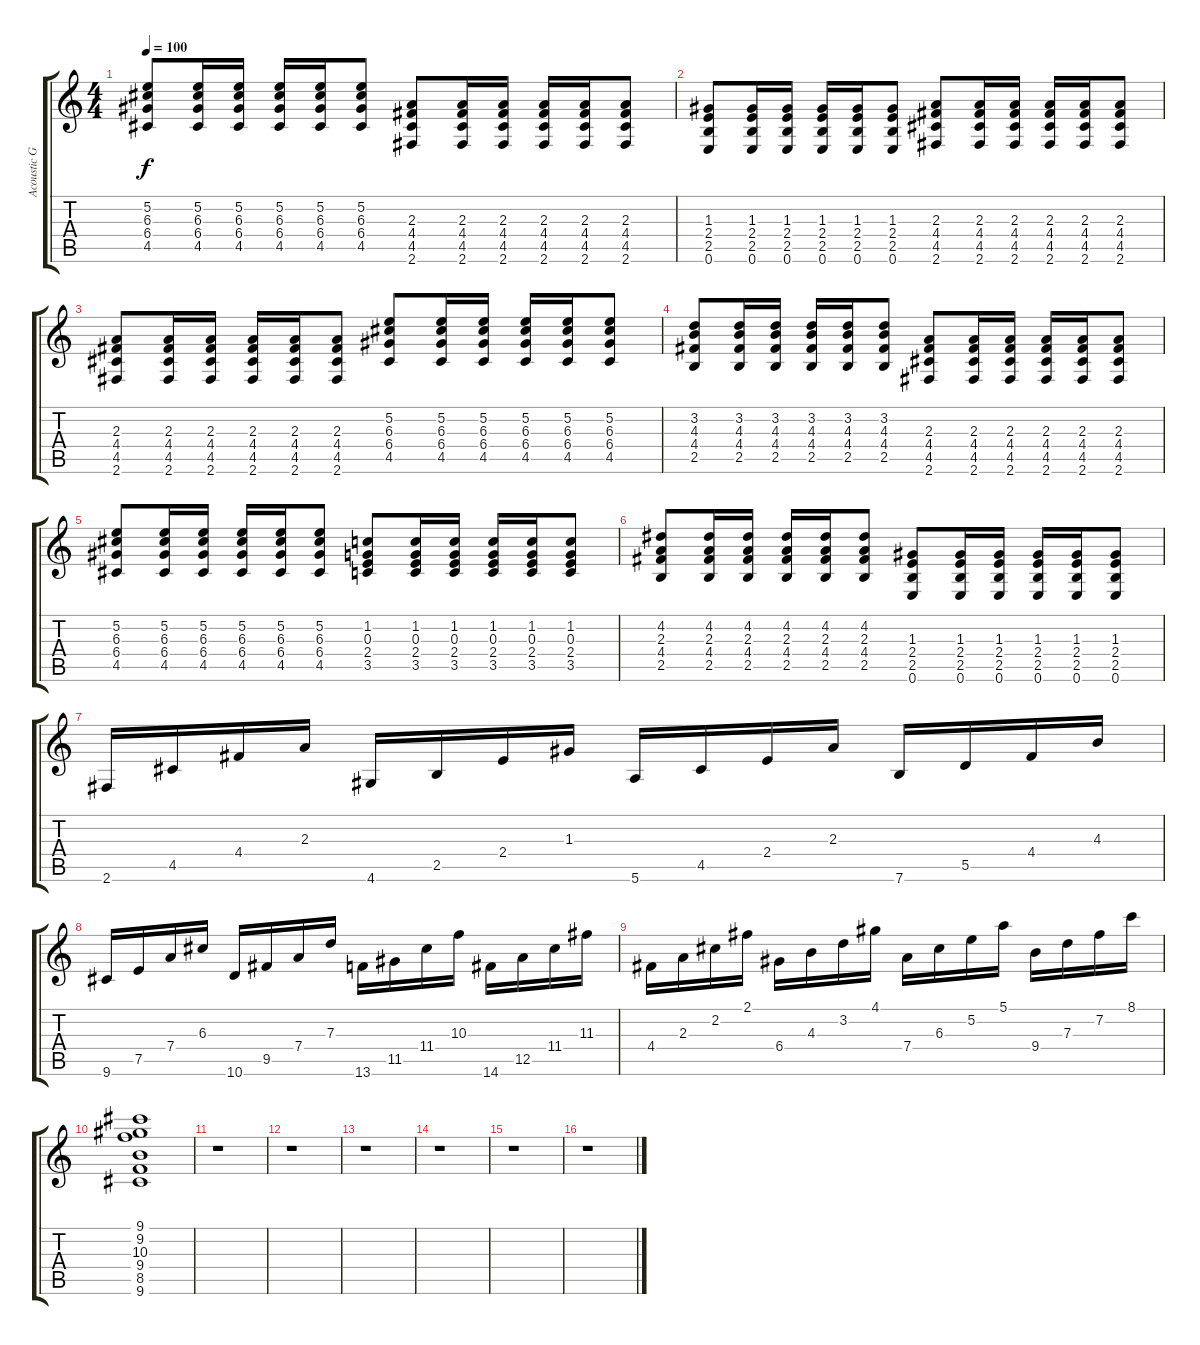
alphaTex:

\track ("Acoustic Guitar" "Acoustic G") {instrument acousticguitarsteel}
\staff {score tabs}
\tuning (E4 B3 G3 D3 A2 E2) {hide}
\ts (4 4)
\tempo 100
\clef g2
\ks c
(5.2 6.3 6.4 4.5).8{dy f} (5.2 6.3 6.4 4.5).16 (5.2 6.3 6.4 4.5).16 (5.2 6.3 6.4 4.5).16 (5.2 6.3 6.4 4.5).16 (5.2 6.3 6.4 4.5).8 (2.3 4.4 4.5 2.6).8 (2.3 4.4 4.5 2.6).16 (2.3 4.4 4.5 2.6).16 (2.3 4.4 4.5 2.6).16 (2.3 4.4 4.5 2.6).16 (2.3 4.4 4.5 2.6).8 |
(1.3 2.4 2.5 0.6).8 (1.3 2.4 2.5 0.6).16 (1.3 2.4 2.5 0.6).16 (1.3 2.4 2.5 0.6).16 (1.3 2.4 2.5 0.6).16 (1.3 2.4 2.5 0.6).8 (2.3 4.4 4.5 2.6).8 (2.3 4.4 4.5 2.6).16 (2.3 4.4 4.5 2.6).16 (2.3 4.4 4.5 2.6).16 (2.3 4.4 4.5 2.6).16 (2.3 4.4 4.5 2.6).8 |
(2.3 4.4 4.5 2.6).8 (2.3 4.4 4.5 2.6).16 (2.3 4.4 4.5 2.6).16 (2.3 4.4 4.5 2.6).16 (2.3 4.4 4.5 2.6).16 (2.3 4.4 4.5 2.6).8 (5.2 6.3 6.4 4.5).8 (5.2 6.3 6.4 4.5).16 (5.2 6.3 6.4 4.5).16 (5.2 6.3 6.4 4.5).16 (5.2 6.3 6.4 4.5).16 (5.2 6.3 6.4 4.5).8 |
(3.2 4.3 4.4 2.5).8 (3.2 4.3 4.4 2.5).16 (3.2 4.3 4.4 2.5).16 (3.2 4.3 4.4 2.5).16 (3.2 4.3 4.4 2.5).16 (3.2 4.3 4.4 2.5).8 (2.3 4.4 4.5 2.6).8 (2.3 4.4 4.5 2.6).16 (2.3 4.4 4.5 2.6).16 (2.3 4.4 4.5 2.6).16 (2.3 4.4 4.5 2.6).16 (2.3 4.4 4.5 2.6).8 |
(5.2 6.3 6.4 4.5).8 (5.2 6.3 6.4 4.5).16 (5.2 6.3 6.4 4.5).16 (5.2 6.3 6.4 4.5).16 (5.2 6.3 6.4 4.5).16 (5.2 6.3 6.4 4.5).8 (1.2 0.3 2.4 3.5).8 (1.2 0.3 2.4 3.5).16 (1.2 0.3 2.4 3.5).16 (1.2 0.3 2.4 3.5).16 (1.2 0.3 2.4 3.5).16 (1.2 0.3 2.4 3.5).8 |
(4.2 2.3 4.4 2.5).8 (4.2 2.3 4.4 2.5).16 (4.2 2.3 4.4 2.5).16 (4.2 2.3 4.4 2.5).16 (4.2 2.3 4.4 2.5).16 (4.2 2.3 4.4 2.5).8 (1.3 2.4 2.5 0.6).8 (1.3 2.4 2.5 0.6).16 (1.3 2.4 2.5 0.6).16 (1.3 2.4 2.5 0.6).16 (1.3 2.4 2.5 0.6).16 (1.3 2.4 2.5 0.6).8 |
2.6.16 4.5.16 4.4.16 2.3.16 4.6.16 2.5.16 2.4.16 1.3.16 5.6.16 4.5.16 2.4.16 2.3.16 7.6.16 5.5.16 4.4.16 4.3.16 |
9.6.16 7.5.16 7.4.16 6.3.16 10.6.16 9.5.16 7.4.16 7.3.16 13.6.16 11.5.16 11.4.16 10.3.16 14.6.16 12.5.16 11.4.16 11.3.16 |
4.4.16 2.3.16 2.2.16 2.1.16 6.4.16 4.3.16 3.2.16 4.1.16 7.4.16 6.3.16 5.2.16 5.1.16 9.4.16 7.3.16 7.2.16 8.1.16 |
(9.1 9.2 10.3 9.4 8.5 9.6).1 |
r.1 |
r.1 |
r.1 |
r.1 |
r.1 |
r.1
